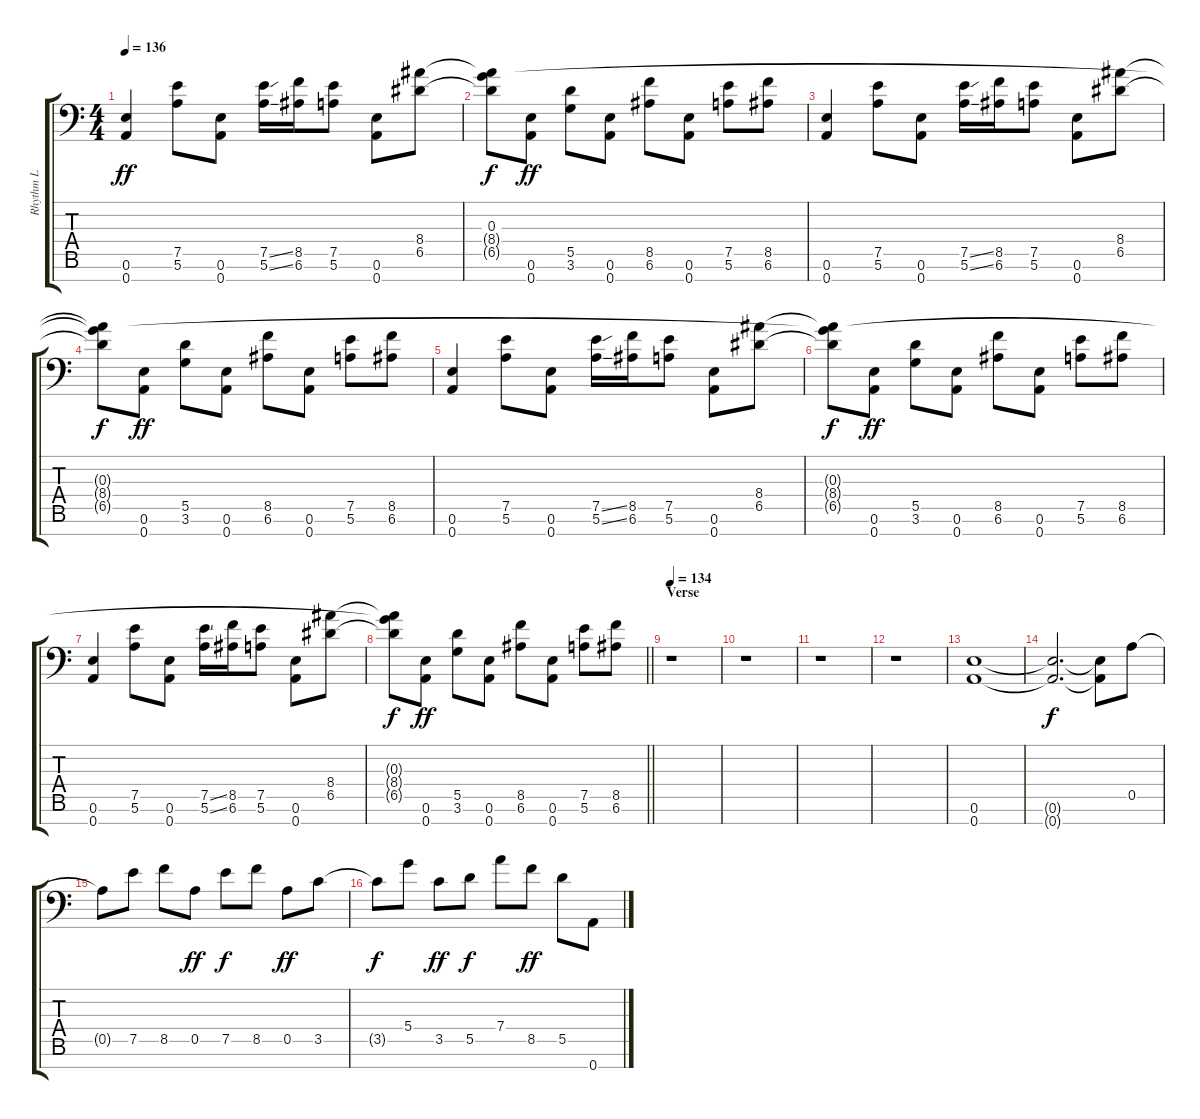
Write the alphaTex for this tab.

\track ("Rhythm L" "Rhythm L") {instrument distortionguitar}
\staff {score tabs}
\tuning (E4 B3 G3 D3 A2 E2 A1) {hide}
\ts (4 4)
\tempo 136
\clef f4
\ks c
(0.6 0.7).4{dy ff} (7.5 5.6).8 (0.6 0.7).8 (7.5{ss} 5.6{ss}).16 (8.5 6.6).16 (7.5 5.6).8 (0.6 0.7).8 (8.4 6.5).8 |
(0.3{t} 8.4{t} 6.5{t}).8{dy f} (0.6 0.7).8{dy ff} (5.5 3.6).8 (0.6 0.7).8 (8.5 6.6).8 (0.6 0.7).8 (7.5 5.6).8 (8.5 6.6).8 |
(0.6 0.7).4 (7.5 5.6).8 (0.6 0.7).8 (7.5{ss} 5.6{ss}).16 (8.5 6.6).16 (7.5 5.6).8 (0.6 0.7).8 (8.4 6.5).8 |
(0.3{t} 8.4{t} 6.5{t}).8{dy f} (0.6 0.7).8{dy ff} (5.5 3.6).8 (0.6 0.7).8 (8.5 6.6).8 (0.6 0.7).8 (7.5 5.6).8 (8.5 6.6).8 |
(0.6 0.7).4 (7.5 5.6).8 (0.6 0.7).8 (7.5{ss} 5.6{ss}).16 (8.5 6.6).16 (7.5 5.6).8 (0.6 0.7).8 (8.4 6.5).8 |
(0.3{t} 8.4{t} 6.5{t}).8{dy f} (0.6 0.7).8{dy ff} (5.5 3.6).8 (0.6 0.7).8 (8.5 6.6).8 (0.6 0.7).8 (7.5 5.6).8 (8.5 6.6).8 |
(0.6 0.7).4 (7.5 5.6).8 (0.6 0.7).8 (7.5{ss} 5.6{ss}).16 (8.5 6.6).16 (7.5 5.6).8 (0.6 0.7).8 (8.4 6.5).8 |
\barLineRight lightlight
(0.3{t} 8.4{t} 6.5{t}).8{dy f} (0.6 0.7).8{dy ff} (5.5 3.6).8 (0.6 0.7).8 (8.5 6.6).8 (0.6 0.7).8 (7.5 5.6).8 (8.5 6.6).8 |
\section ("" "Verse")
\tempo 134
r.1 |
r.1 |
r.1 |
r.1 |
(0.6 0.7).1 |
(0.6{t} 0.7{t}).2{d dy f} (0.6{t} 0.7{t}).8 0.5.8 |
0.5{t}.8 7.5.8 8.5.8 0.5.8{dy ff} 7.5.8{dy f} 8.5.8 0.5.8{dy ff} 3.5.8 |
3.5{t}.8{dy f} 5.4.8 3.5.8{dy ff} 5.5.8{dy f} 7.4.8 8.5.8{dy ff} 5.5.8 0.7.8
